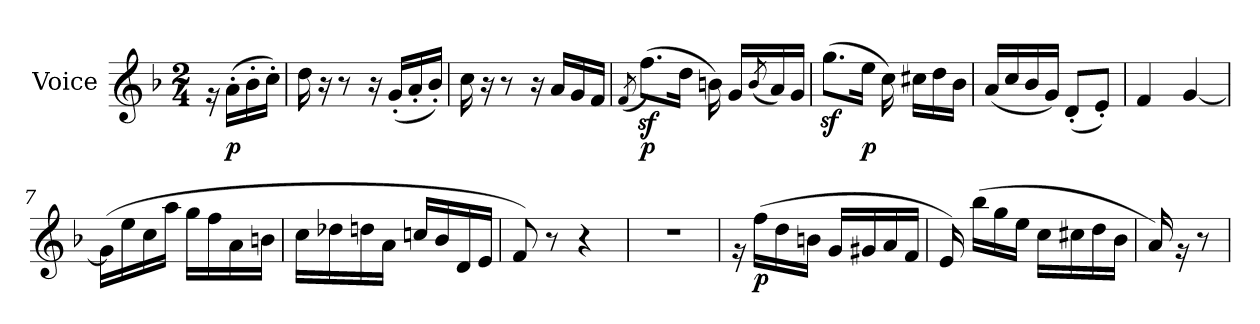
**kern	**dynam
*part1	*part1
*staff1	*staff1
*I"Voice	*
*clefG2	*
*k[b-]	*
*F:	*
*M2/4	*
=	=
16rg	.
!	!LO:DY:b
(>16a'>\LL	p
16b-'>\	.
16cc'>\JJ)	.
=1	=1
16dd\	.
16r	.
8r	.
16r	.
(<16g'</LL	.
16a'</	.
16b-'</JJ)	.
=2	=2
16cc\	.
16r	.
8r	.
16r	.
16a/LL	.
16g/	.
16f/JJ	.
=3	=3
(<8qf/	.
!	!LO:DY:b
(>8.ffz<\L)	p
16dd\Jk	.
16bn\)	.
16g/LL	.
(<8qb/	.
16a/)	.
16g/JJ	.
!!LO:LB:g=z
=4	=4
(>8.ggz<\L	.
!	!LO:DY:b
16ee\Jk	p
16cc\)	.
16cc#X\LL	.
16dd\	.
16b-\JJ	.
=5	=5
(<16a/LL	.
16cc/	.
16b-/	.
16g/JJ)	.
(<8d'>/L	.
8e'</J)	.
=6	=6
4f/	.
[4g/	.
=7	=7
(>16g\LL]	.
16ee\	.
16cc\	.
16aa\JJ	.
16gg\LL	.
16ff\	.
16a\	.
16bn\JJ	.
=8	=8
16cc\LL	.
16dd-Xi\	.
16dd\	.
16a\JJ	.
16ccn/LL	.
16b-/	.
16d/	.
16e/JJ	.
!!LO:LB:g=z
=9	=9
8f/)	.
8r	.
4r	.
=10	=10
2r	.
=11	=11
16rg	.
!	!LO:DY:b
(>16ff\LL	p
16dd\	.
16bn\JJ	.
16g/LL	.
16g#X/	.
16a/	.
16f/JJ	.
=12	=12
16e/)	.
(>16bb-\LL	.
16gg\	.
16ee\JJ	.
16cc\LL	.
16cc#X\	.
16dd\	.
16b-\JJ	.
=13	=13
16a/)	.
16rg	.
8r	.
=	=
*-	*-
